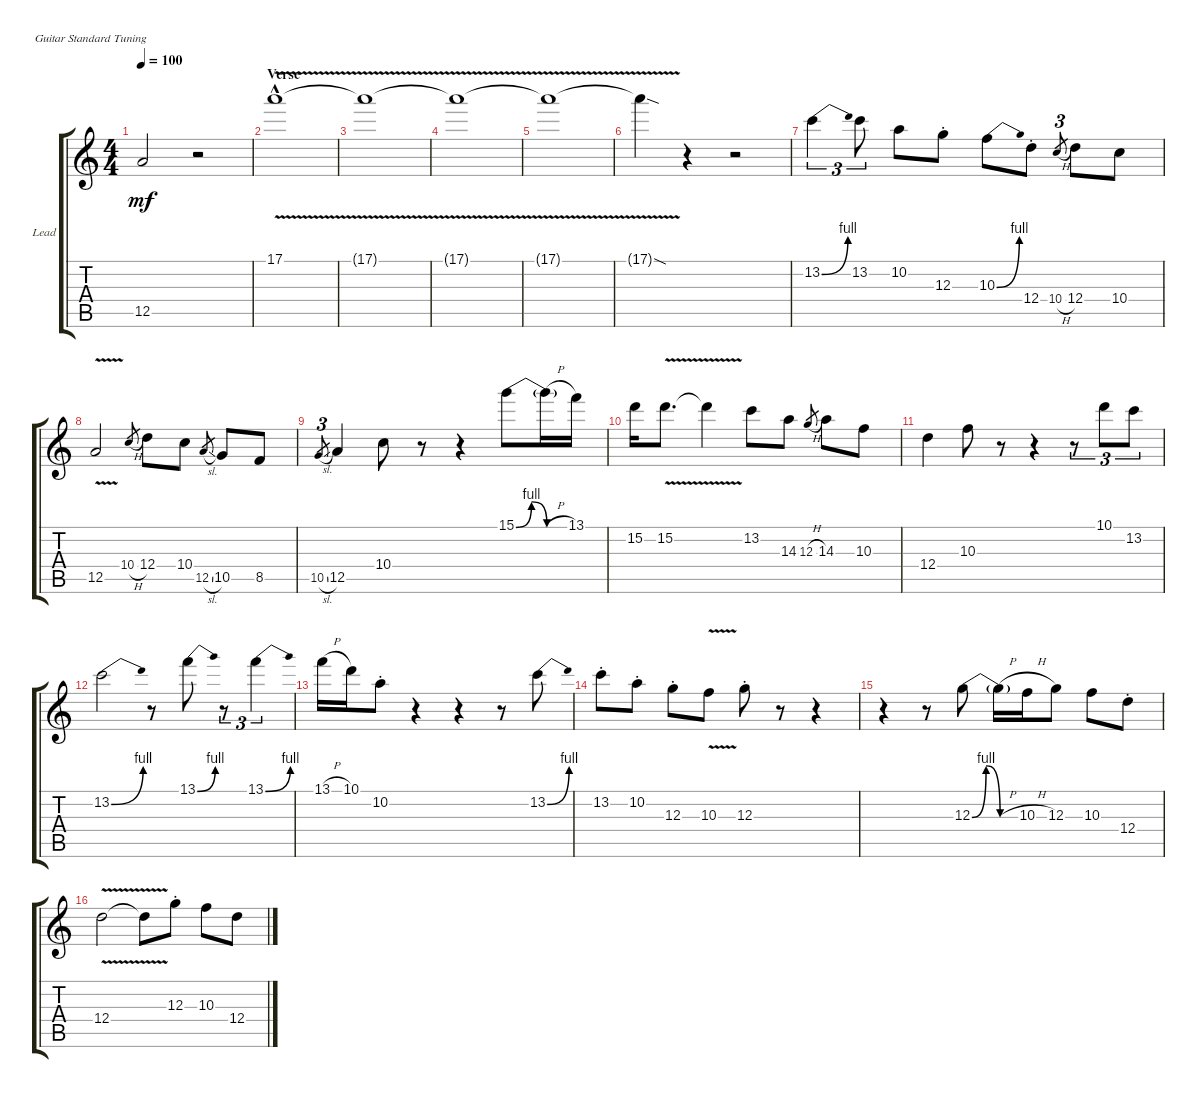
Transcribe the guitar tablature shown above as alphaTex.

\bracketExtendMode groupsimilarinstruments
\firstSystemTrackNameOrientation horizontal
\otherSystemsTrackNameOrientation horizontal
\track ("Lead Guitar" "Lead") {instrument overdrivenguitar}
\staff {score tabs}
\tuning (E4 B3 G3 D3 A2 E2)
\ts (4 4)
\tempo 100
\clef g2
\ks c
12.5{t}.2{dy mf} r.2 |
\section ("" "Verse")
17.1{v hac}.1 |
17.1{v t}.1 |
17.1{v t}.1 |
17.1{v t}.1 |
17.1{sod t}.4 r.4 r.2 |
13.2{be (bend 0 0 9.6 4)}.4{tu (3 2)} 13.2.8{tu (3 2)} 10.2.8 12.3{st}.8 10.3{be (bend 0 0 59.4 4)}.8 12.4{st}.8 10.4{h}.8{tu (3 2) gr} 12.4.8 10.4.8 |
12.5{v}.2 10.4{h}.8{gr} 12.4.8 10.4.8 12.5{sl}.8{gr} 10.5.8 8.5.8 |
10.5{sl}.8{tu (3 2) gr} 12.5.4 10.4.8 r.8 r.4 15.1{be (bendrelease 0 0 10.2 4 25.2 4 46.199999999999996 0)}.8 15.1{be (hold 0 0 60 0) h t}.16 13.1.16 |
15.2.16 15.2{v}.8{d} 15.2{v t}.4 13.2.8 14.3.8 12.3{h}.8{gr} 14.3.8 10.3.8 |
12.4.4 10.3.8 r.8 r.4 r.8{tu (3 2)} 10.1.8{tu (3 2)} 13.2.8{tu (3 2)} |
13.2{be (bend 0 0 23.4 4)}.2 r.8 13.1{be (bend 0 0 27 4)}.8 r.8{tu (3 2)} 13.1{be (bend 0 0 28.2 4)}.4{tu (3 2)} |
13.1{h}.16 10.1.16 10.2{st}.8 r.4 r.4 r.8 13.2{be (bend 0 0 12 4)}.8 |
13.2{st}.8 10.2{st}.8 12.3{st}.8 10.3{v}.8 12.3{st}.8 r.8 r.4 |
r.4 r.8 12.3{be (bendrelease 0 0 10.2 4 33.6 4 54.6 0)}.8 12.3{be (hold 0 0 60 0) h t}.16 10.3{h}.16 12.3.8 10.3.8 12.4{st}.8 |
12.4{v}.2 12.4{v t}.8 12.3{st}.8 10.3.8 12.4.8
